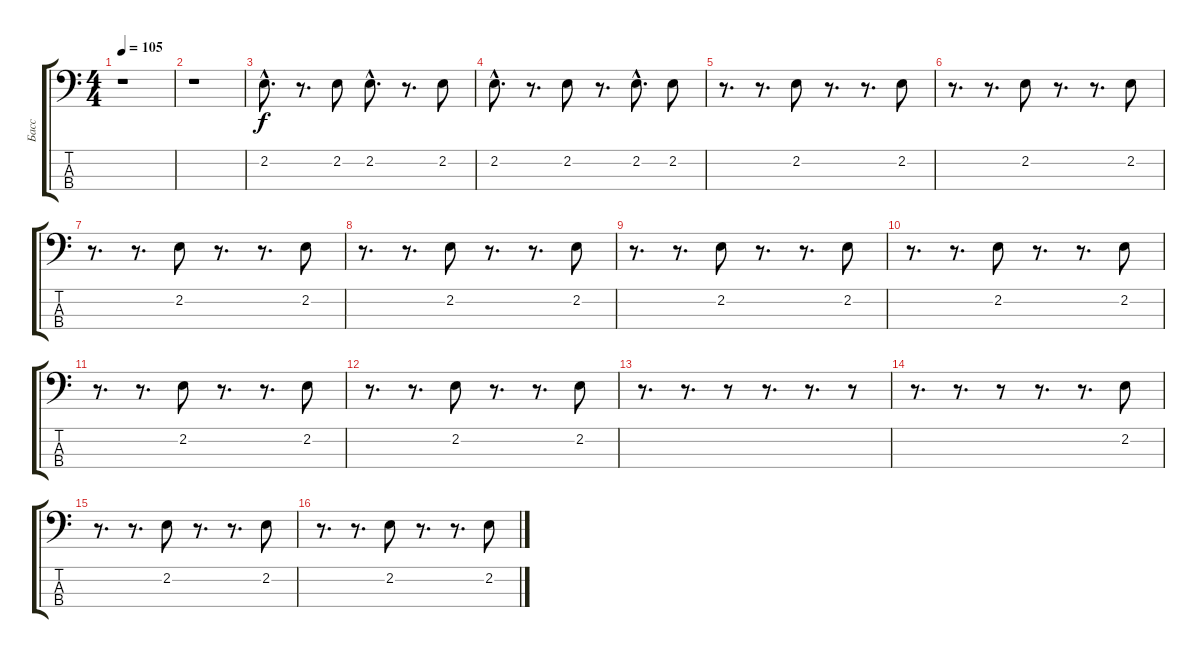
\track ("Басс" "Басс") {instrument electricbassfinger}
\staff {score tabs}
\tuning (G2 D2 A1 E1) {hide}
\ts (4 4)
\tempo 105
\clef f4
\ks c
r.1{dy f instrument electricbassfinger} |
r.1 |
2.2{hac}.8{d} r.8{d} 2.2.8 2.2{hac}.8{d} r.8{d} 2.2.8 |
2.2{hac}.8{d} r.8{d} 2.2.8 r.8{d} 2.2{hac}.8{d} 2.2.8 |
r.8{d} r.8{d} 2.2.8 r.8{d} r.8{d} 2.2.8 |
r.8{d} r.8{d} 2.2.8 r.8{d} r.8{d} 2.2.8 |
r.8{d} r.8{d} 2.2.8 r.8{d} r.8{d} 2.2.8 |
r.8{d} r.8{d} 2.2.8 r.8{d} r.8{d} 2.2.8 |
r.8{d} r.8{d} 2.2.8 r.8{d} r.8{d} 2.2.8 |
r.8{d} r.8{d} 2.2.8 r.8{d} r.8{d} 2.2.8 |
r.8{d} r.8{d} 2.2.8 r.8{d} r.8{d} 2.2.8 |
r.8{d} r.8{d} 2.2.8 r.8{d} r.8{d} 2.2.8 |
r.8{d} r.8{d} r.8 r.8{d} r.8{d} r.8 |
r.8{d} r.8{d} r.8 r.8{d} r.8{d} 2.2.8 |
r.8{d} r.8{d} 2.2.8 r.8{d} r.8{d} 2.2.8 |
r.8{d} r.8{d} 2.2.8 r.8{d} r.8{d} 2.2.8
